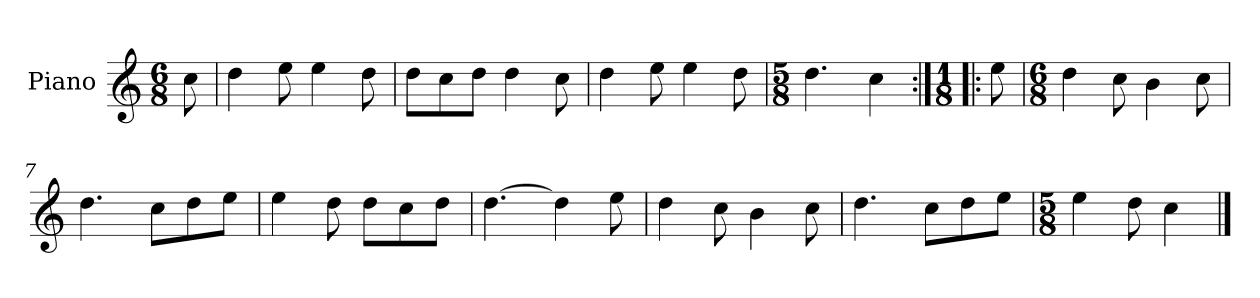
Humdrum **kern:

**kern
*part1
*staff1
*I"Piano
*I'Pno.
*clefG2
*k[]
*M6/8
=
8cc\
=1
4dd\
8ee\
4ee\
8dd\
=2
8dd\L
8cc\
8dd\J
4dd\
8cc\
=3
4dd\
8ee\
4ee\
8dd\
=4
*M5/8
4.dd\
4cc\
=5:|!|:
*M1/8
8ee\
=6
*M6/8
4dd\
8cc\
4b\
8cc\
=7
4.dd\
8cc\L
8dd\
8ee\J
=8
4ee\
8dd\
8dd\L
8cc\
8dd\J
!!LO:LB:g=z
=9
[4.dd\
4dd\]
8ee\
=10
4dd\
8cc\
4b\
8cc\
=11
4.dd\
8cc\L
8dd\
8ee\J
=12
*M5/8
4ee\
8dd\
4cc\
==
*-
